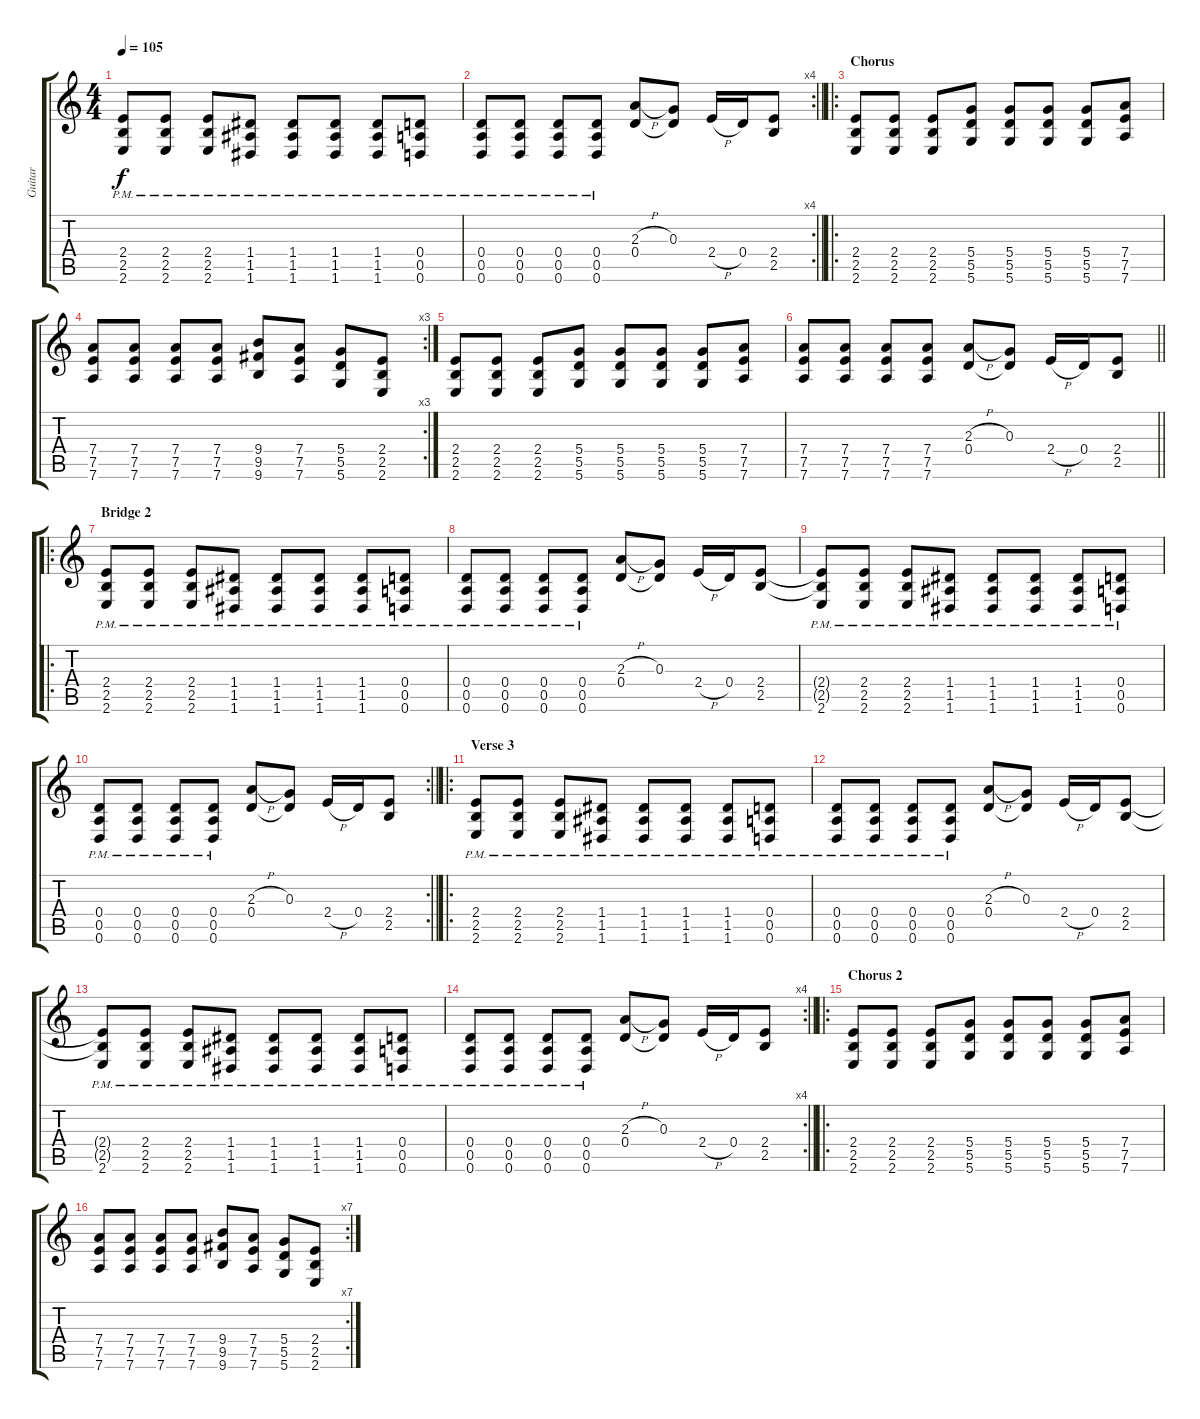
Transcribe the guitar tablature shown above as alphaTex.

\track ("Guitar" "Guitar") {instrument distortionguitar}
\staff {score tabs}
\tuning (E4 B3 G3 D3 A2 D2) {hide}
\ts (4 4)
\tempo 105
\clef g2
\ks c
(2.4{pm t} 2.5{pm t} 2.6{pm}).8{dy f} (2.4{pm} 2.5{pm} 2.6{pm}).8 (2.4{pm} 2.5{pm} 2.6{pm}).8 (1.4{pm} 1.5{pm} 1.6{pm}).8 (1.4{pm} 1.5{pm} 1.6{pm}).8 (1.4{pm} 1.5{pm} 1.6{pm}).8 (1.4{pm} 1.5{pm} 1.6{pm}).8 (0.4{pm} 0.5{pm} 0.6{pm}).8 |
\rc 4
\barLineRight lightlight
(0.4{pm} 0.5{pm} 0.6{pm}).8 (0.4{pm} 0.5{pm} 0.6{pm}).8 (0.4{pm} 0.5{pm} 0.6{pm}).8 (0.4{pm} 0.5{pm} 0.6{pm}).8 (2.3{h} 0.4).8 (0.3 0.4{t}).8 2.4{h}.16 0.4.16 (2.4 2.5).8 |
\ro
\section ("" "Chorus")
(2.4 2.5 2.6).8 (2.4 2.5 2.6).8 (2.4 2.5 2.6).8 (5.4 5.5 5.6).8 (5.4 5.5 5.6).8 (5.4 5.5 5.6).8 (5.4 5.5 5.6).8 (7.4 7.5 7.6).8 |
\rc 3
(7.4 7.5 7.6).8 (7.4 7.5 7.6).8 (7.4 7.5 7.6).8 (7.4 7.5 7.6).8 (9.4 9.5 9.6).8 (7.4 7.5 7.6).8 (5.4 5.5 5.6).8 (2.4 2.5 2.6).8 |
(2.4 2.5 2.6).8 (2.4 2.5 2.6).8 (2.4 2.5 2.6).8 (5.4 5.5 5.6).8 (5.4 5.5 5.6).8 (5.4 5.5 5.6).8 (5.4 5.5 5.6).8 (7.4 7.5 7.6).8 |
\barLineRight lightlight
(7.4 7.5 7.6).8 (7.4 7.5 7.6).8 (7.4 7.5 7.6).8 (7.4 7.5 7.6).8 (2.3{h} 0.4).8 (0.3 0.4{t}).8 2.4{h}.16 0.4.16 (2.4 2.5).8 |
\ro
\section ("" "Bridge 2")
(2.4{pm} 2.5{pm} 2.6{pm}).8 (2.4{pm} 2.5{pm} 2.6{pm}).8 (2.4{pm} 2.5{pm} 2.6{pm}).8 (1.4{pm} 1.5{pm} 1.6{pm}).8 (1.4{pm} 1.5{pm} 1.6{pm}).8 (1.4{pm} 1.5{pm} 1.6{pm}).8 (1.4{pm} 1.5{pm} 1.6{pm}).8 (0.4{pm} 0.5{pm} 0.6{pm}).8 |
(0.4{pm} 0.5{pm} 0.6{pm}).8 (0.4{pm} 0.5{pm} 0.6{pm}).8 (0.4{pm} 0.5{pm} 0.6{pm}).8 (0.4{pm} 0.5{pm} 0.6{pm}).8 (2.3{h} 0.4).8 (0.3 0.4{t}).8 2.4{h}.16 0.4.16 (2.4 2.5).8 |
(2.4{pm t} 2.5{pm t} 2.6{pm}).8 (2.4{pm} 2.5{pm} 2.6{pm}).8 (2.4{pm} 2.5{pm} 2.6{pm}).8 (1.4{pm} 1.5{pm} 1.6{pm}).8 (1.4{pm} 1.5{pm} 1.6{pm}).8 (1.4{pm} 1.5{pm} 1.6{pm}).8 (1.4{pm} 1.5{pm} 1.6{pm}).8 (0.4{pm} 0.5{pm} 0.6{pm}).8 |
\rc 2
\barLineRight lightlight
(0.4{pm} 0.5{pm} 0.6{pm}).8 (0.4{pm} 0.5{pm} 0.6{pm}).8 (0.4{pm} 0.5{pm} 0.6{pm}).8 (0.4{pm} 0.5{pm} 0.6{pm}).8 (2.3{h} 0.4).8 (0.3 0.4{t}).8 2.4{h}.16 0.4.16 (2.4 2.5).8 |
\ro
\section ("" "Verse 3")
(2.4{pm} 2.5{pm} 2.6{pm}).8 (2.4{pm} 2.5{pm} 2.6{pm}).8 (2.4{pm} 2.5{pm} 2.6{pm}).8 (1.4{pm} 1.5{pm} 1.6{pm}).8 (1.4{pm} 1.5{pm} 1.6{pm}).8 (1.4{pm} 1.5{pm} 1.6{pm}).8 (1.4{pm} 1.5{pm} 1.6{pm}).8 (0.4{pm} 0.5{pm} 0.6{pm}).8 |
(0.4{pm} 0.5{pm} 0.6{pm}).8 (0.4{pm} 0.5{pm} 0.6{pm}).8 (0.4{pm} 0.5{pm} 0.6{pm}).8 (0.4{pm} 0.5{pm} 0.6{pm}).8 (2.3{h} 0.4).8 (0.3 0.4{t}).8 2.4{h}.16 0.4.16 (2.4 2.5).8 |
(2.4{pm t} 2.5{pm t} 2.6{pm}).8 (2.4{pm} 2.5{pm} 2.6{pm}).8 (2.4{pm} 2.5{pm} 2.6{pm}).8 (1.4{pm} 1.5{pm} 1.6{pm}).8 (1.4{pm} 1.5{pm} 1.6{pm}).8 (1.4{pm} 1.5{pm} 1.6{pm}).8 (1.4{pm} 1.5{pm} 1.6{pm}).8 (0.4{pm} 0.5{pm} 0.6{pm}).8 |
\rc 4
\barLineRight lightlight
(0.4{pm} 0.5{pm} 0.6{pm}).8 (0.4{pm} 0.5{pm} 0.6{pm}).8 (0.4{pm} 0.5{pm} 0.6{pm}).8 (0.4{pm} 0.5{pm} 0.6{pm}).8 (2.3{h} 0.4).8 (0.3 0.4{t}).8 2.4{h}.16 0.4.16 (2.4 2.5).8 |
\ro
\section ("" "Chorus 2")
(2.4 2.5 2.6).8 (2.4 2.5 2.6).8 (2.4 2.5 2.6).8 (5.4 5.5 5.6).8 (5.4 5.5 5.6).8 (5.4 5.5 5.6).8 (5.4 5.5 5.6).8 (7.4 7.5 7.6).8 |
\rc 7
(7.4 7.5 7.6).8 (7.4 7.5 7.6).8 (7.4 7.5 7.6).8 (7.4 7.5 7.6).8 (9.4 9.5 9.6).8 (7.4 7.5 7.6).8 (5.4 5.5 5.6).8 (2.4 2.5 2.6).8
